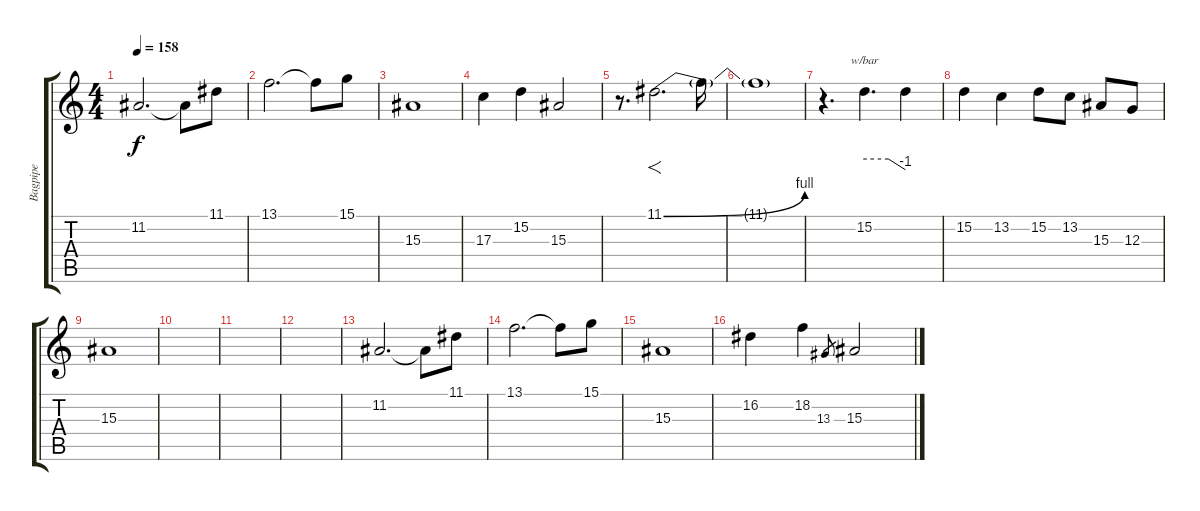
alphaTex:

\track ("Bagpipe" "Bagpipe") {instrument altosax}
\staff {score tabs}
\tuning (E4 B3 G3 D3 A2 E2) {hide}
\ts (4 4)
\tempo 158
\clef g2
\ks c
11.2.2{d dy f volume 14} 11.2{t}.8 11.1.8 |
13.1.2{d} 13.1{t}.8 15.1.8 |
15.3.1 |
17.3.4 15.2.4 15.3.2 |
r.8{d} 11.1{be (bend 0 0 60 4)}.2{f d} 11.1{t}.16 |
11.1{t}.1 |
r.4{d} 15.2.4{d tbe (custom default 0 0 35 0 60 -4)} 15.2{t}.4 |
15.2.4 13.2.4 15.2.8 13.2.8 15.3.8 12.3.8 |
15.3.1{volume 10} |
|
|
|
11.2.2{d volume 14} 11.2{t}.8 11.1.8 |
13.1.2{d} 13.1{t}.8 15.1.8 |
15.3.1 |
16.2.4 18.2.4 13.3.8{gr} 15.3.2
